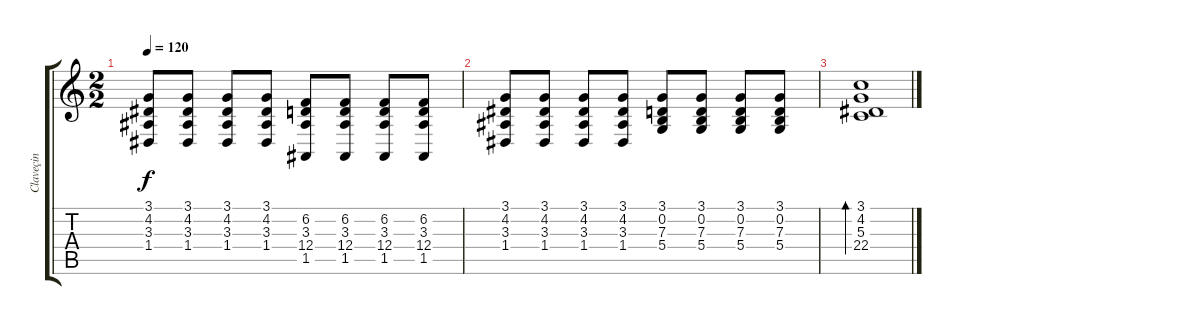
\track ("Claveçin" "Claveçin") {instrument harpsichord}
\staff {score tabs}
\tuning (E4 B3 G3 D3 A2 E2) {hide}
\ts (2 2)
\tempo 120
\clef g2
\ks c
(3.1 4.2 3.3 1.4).8{dy f} (3.1 4.2 3.3 1.4).8 (3.1 4.2 3.3 1.4).8 (3.1 4.2 3.3 1.4).8 (6.2 3.3 12.4 1.5).8 (6.2 3.3 12.4 1.5).8 (6.2 3.3 12.4 1.5).8 (6.2 3.3 12.4 1.5).8 |
(3.1 4.2 3.3 1.4).8 (3.1 4.2 3.3 1.4).8 (3.1 4.2 3.3 1.4).8 (3.1 4.2 3.3 1.4).8 (3.1 0.2 7.3 5.4).8 (3.1 0.2 7.3 5.4).8 (3.1 0.2 7.3 5.4).8 (3.1 0.2 7.3 5.4).8 |
(3.1 4.2 5.3 22.4).1{bd 240}
